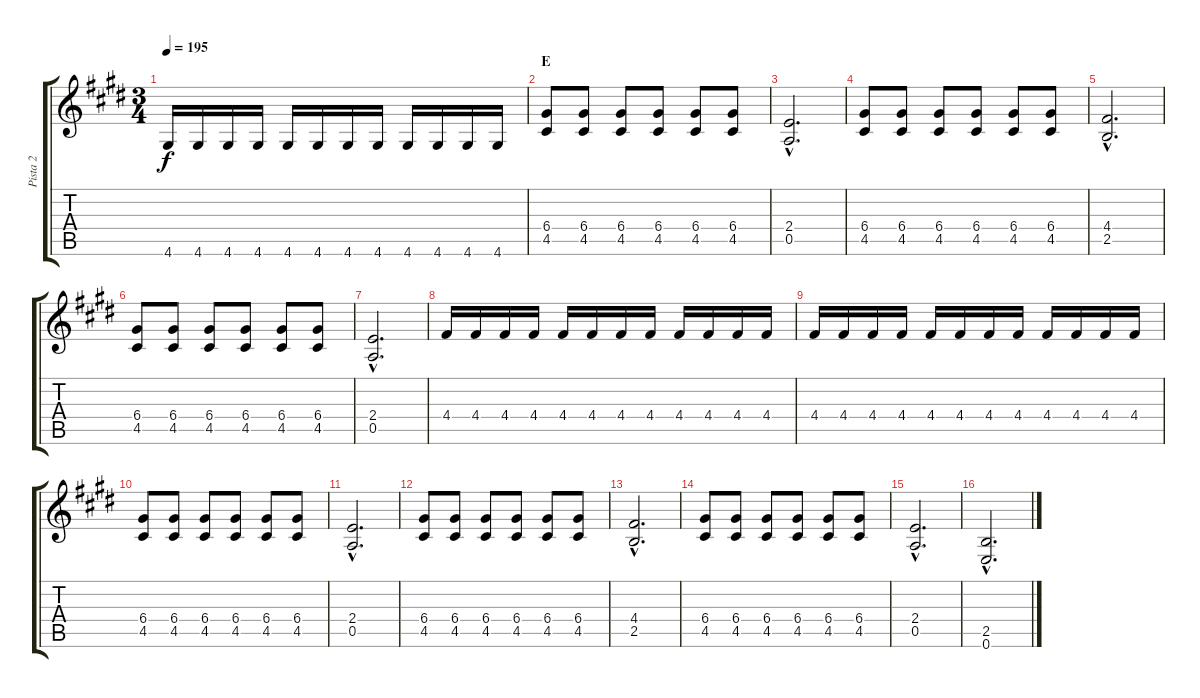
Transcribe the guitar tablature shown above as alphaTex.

\track ("Pista 2" "Pista 2") {instrument distortionguitar}
\staff {score tabs}
\tuning (E4 B3 G3 D3 A2 E2) {hide}
\ts (3 4)
\tempo 195
\clef g2
\ks e
4.6.16{dy f} 4.6.16 4.6.16 4.6.16 4.6.16 4.6.16 4.6.16 4.6.16 4.6.16 4.6.16 4.6.16 4.6.16 |
\section ("" "E")
(6.4 4.5).8 (6.4 4.5).8 (6.4 4.5).8 (6.4 4.5).8 (6.4 4.5).8 (6.4 4.5).8 |
(2.4{hac} 0.5{hac}).2{d} |
(6.4 4.5).8 (6.4 4.5).8 (6.4 4.5).8 (6.4 4.5).8 (6.4 4.5).8 (6.4 4.5).8 |
(4.4{hac} 2.5{hac}).2{d} |
(6.4 4.5).8 (6.4 4.5).8 (6.4 4.5).8 (6.4 4.5).8 (6.4 4.5).8 (6.4 4.5).8 |
(2.4{hac} 0.5{hac}).2{d} |
4.4.16 4.4.16 4.4.16 4.4.16 4.4.16 4.4.16 4.4.16 4.4.16 4.4.16 4.4.16 4.4.16 4.4.16 |
4.4.16 4.4.16 4.4.16 4.4.16 4.4.16 4.4.16 4.4.16 4.4.16 4.4.16 4.4.16 4.4.16 4.4.16 |
(6.4 4.5).8 (6.4 4.5).8 (6.4 4.5).8 (6.4 4.5).8 (6.4 4.5).8 (6.4 4.5).8 |
(2.4{hac} 0.5{hac}).2{d} |
(6.4 4.5).8 (6.4 4.5).8 (6.4 4.5).8 (6.4 4.5).8 (6.4 4.5).8 (6.4 4.5).8 |
(4.4{hac} 2.5{hac}).2{d} |
(6.4 4.5).8 (6.4 4.5).8 (6.4 4.5).8 (6.4 4.5).8 (6.4 4.5).8 (6.4 4.5).8 |
(2.4{hac} 0.5{hac}).2{d} |
(2.5{hac} 0.6{hac}).2{d}
